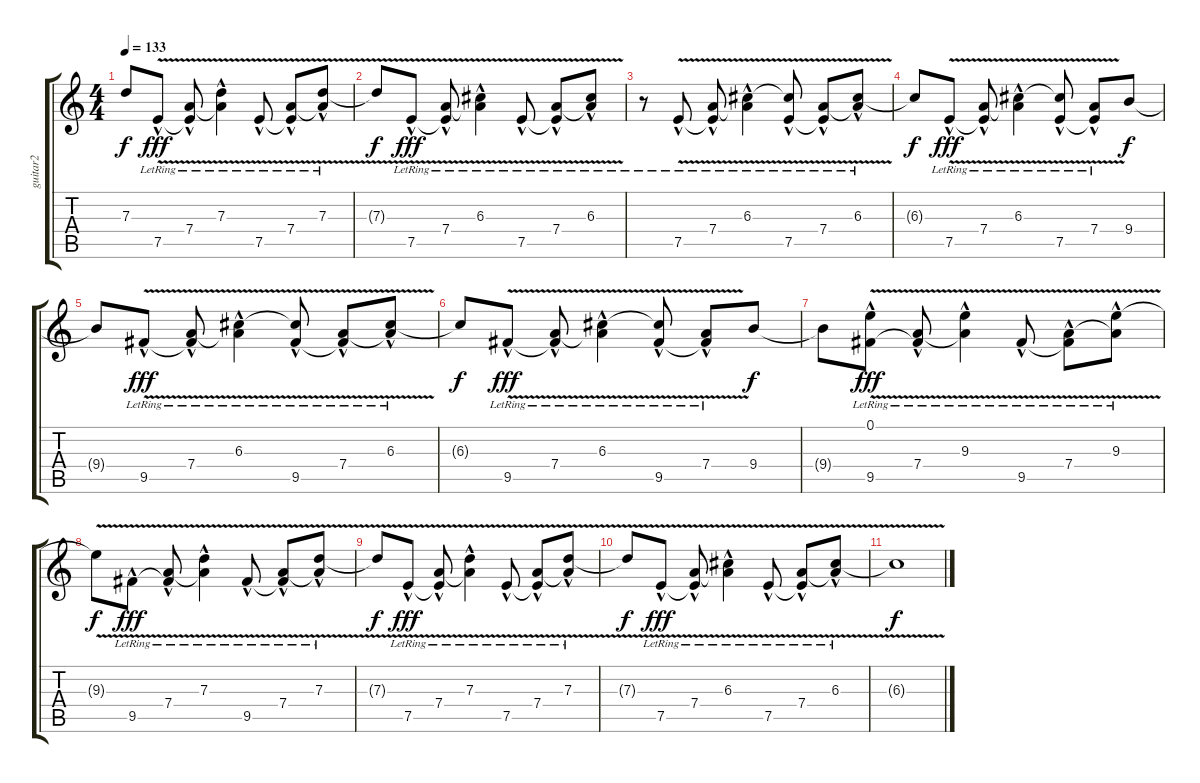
\track ("guitar2" "guitar2") {instrument distortionguitar}
\staff {score tabs}
\tuning (E4 B3 G3 D3 A2 E2) {hide}
\ts (4 4)
\tempo 133
\clef g2
\ks c
7.3{t}.8{dy f} 7.5{v hac lr}.8{dy fff} (7.4{v hac lr} 7.5{t}).8 (7.3{v hac lr} 7.4{t}).4 7.5{v hac lr}.8 (7.4{v hac lr} 7.5{t}).8 (7.3{v hac lr} 7.4{t}).8 |
7.3{t}.8{dy f} 7.5{v hac lr}.8{dy fff} (7.4{v hac lr} 7.5{t}).8 (6.3{v hac lr} 7.4{t}).4 7.5{v hac lr}.8 (7.4{v hac lr} 7.5{t}).8 (6.3{v hac lr} 7.4{t}).8 |
r.8 7.5{v hac lr}.8 (7.4{v hac lr} 7.5{t}).8 (6.3{hac lr} 7.4{t}).4 (6.3{t} 7.5{v hac lr}).8 (7.4{v hac lr} 7.5{t}).8 (6.3{hac lr} 7.4{t}).8 |
6.3{t}.8{dy f} 7.5{v hac lr}.8{dy fff} (7.4{v hac lr} 7.5{t}).8 (6.3{hac lr} 7.4{t}).4 (6.3{t} 7.5{v hac lr}).8 (7.4{v hac lr} 7.5{t}).8 9.4.8{dy f} |
9.4{t}.8 9.5{v hac lr}.8{dy fff} (7.4{v hac lr} 9.5{t}).8 (6.3{hac lr} 7.4{t}).4 (6.3{t} 9.5{v hac lr}).8 (7.4{v hac lr} 9.5{t}).8 (6.3{hac lr} 7.4{t}).8 |
6.3{t}.8{dy f} 9.5{v hac lr}.8{dy fff} (7.4{v hac lr} 9.5{t}).8 (6.3{hac lr} 7.4{t}).4 (6.3{t} 9.5{v hac lr}).8 (7.4{v hac lr} 9.5{t}).8 9.4.8{dy f} |
9.4{t}.8 (0.1 9.5{v hac lr}).8{dy fff} (7.4{v hac lr} 9.5{t}).8 (9.3{v hac lr} 7.4{t}).4 9.5{v hac lr}.8 (7.4{v hac lr} 9.5{t}).8 (9.3{v hac lr} 7.4{t}).8 |
9.3{t}.8{dy f} 9.5{v hac lr}.8{dy fff} (7.4{v hac lr} 9.5{t}).8 (7.3{v hac lr} 7.4{t}).4 9.5{v hac lr}.8 (7.4{v hac lr} 9.5{t}).8 (7.3{v hac lr} 7.4{t}).8 |
7.3{t}.8{dy f} 7.5{v hac lr}.8{dy fff} (7.4{v hac lr} 7.5{t}).8 (7.3{v hac lr} 7.4{t}).4 7.5{v hac lr}.8 (7.4{v hac lr} 7.5{t}).8 (7.3{v hac lr} 7.4{t}).8 |
7.3{t}.8{dy f} 7.5{v hac lr}.8{dy fff} (7.4{v hac lr} 7.5{t}).8 (6.3{v hac lr} 7.4{t}).4 7.5{v hac lr}.8 (7.4{v hac lr} 7.5{t}).8 (6.3{v hac lr} 7.4{t}).8 |
6.3{t}.1{dy f}
